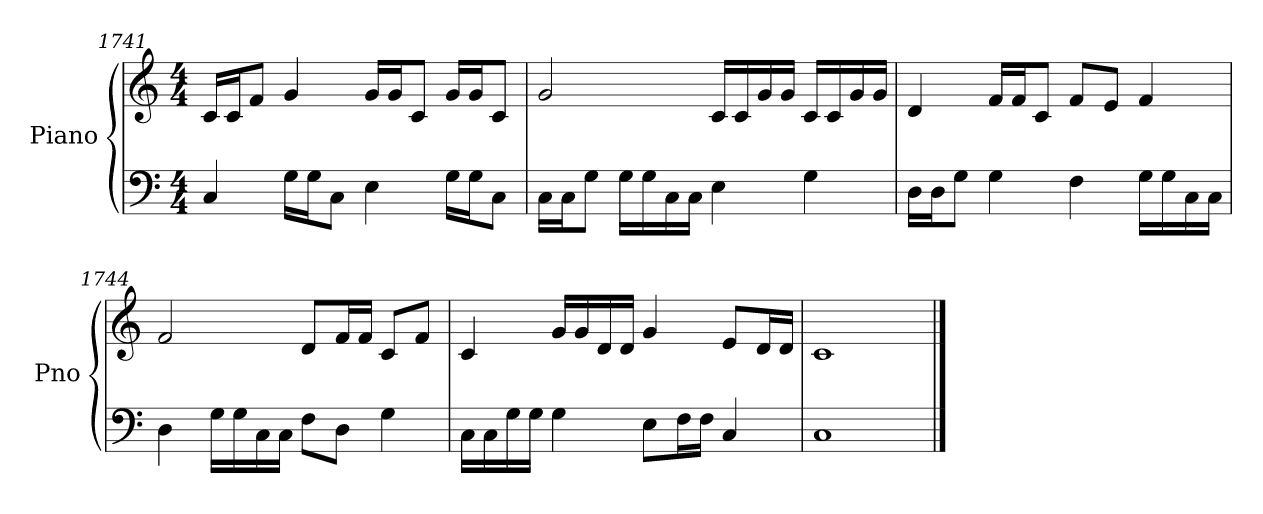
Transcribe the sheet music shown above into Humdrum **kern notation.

**kern	**kern
*part1	*part1
*staff2	*staff1
*I"Piano	*
*I'Pno	*
!!LO:LB:g=z
*clefF4	*clefG2
*k[]	*k[]
*M4/4	*M4/4
=1741	=1741
4C/	16c/LL
.	16c/J
.	8f/J
16G\LL	4g/
16G\J	.
8C\J	.
4E\	16g/LL
.	16g/J
.	8c/J
16G\LL	16g/LL
16G\J	16g/J
8C\J	8c/J
=1742	=1742
16C\LL	2g/
16C\J	.
8G\J	.
16G\LL	.
16G\	.
16C\	.
16C\JJ	.
4E\	16c/LL
.	16c/
.	16g/
.	16g/JJ
4G\	16c/LL
.	16c/
.	16g/
.	16g/JJ
=1743	=1743
16D\LL	4d/
16D\J	.
8G\J	.
4G\	16f/LL
.	16f/J
.	8c/J
4F\	8f/L
.	8e/J
16G\LL	4f/
16G\	.
16C\	.
16C\JJ	.
!!LO:LB:g=z
=1744	=1744
4D\	2f/
16G\LL	.
16G\	.
16C\	.
16C\JJ	.
8F\L	8d/L
8D\J	16f/L
.	16f/JJ
4G\	8c/L
.	8f/J
=1745	=1745
16C\LL	4c/
16C\	.
16G\	.
16G\JJ	.
4G\	16g/LL
.	16g/
.	16d/
.	16d/JJ
8E\L	4g/
16F\L	.
16F\JJ	.
4C/	8e/L
.	16d/L
.	16d/JJ
=1746	=1746
1C	1c
==	==
*-	*-
